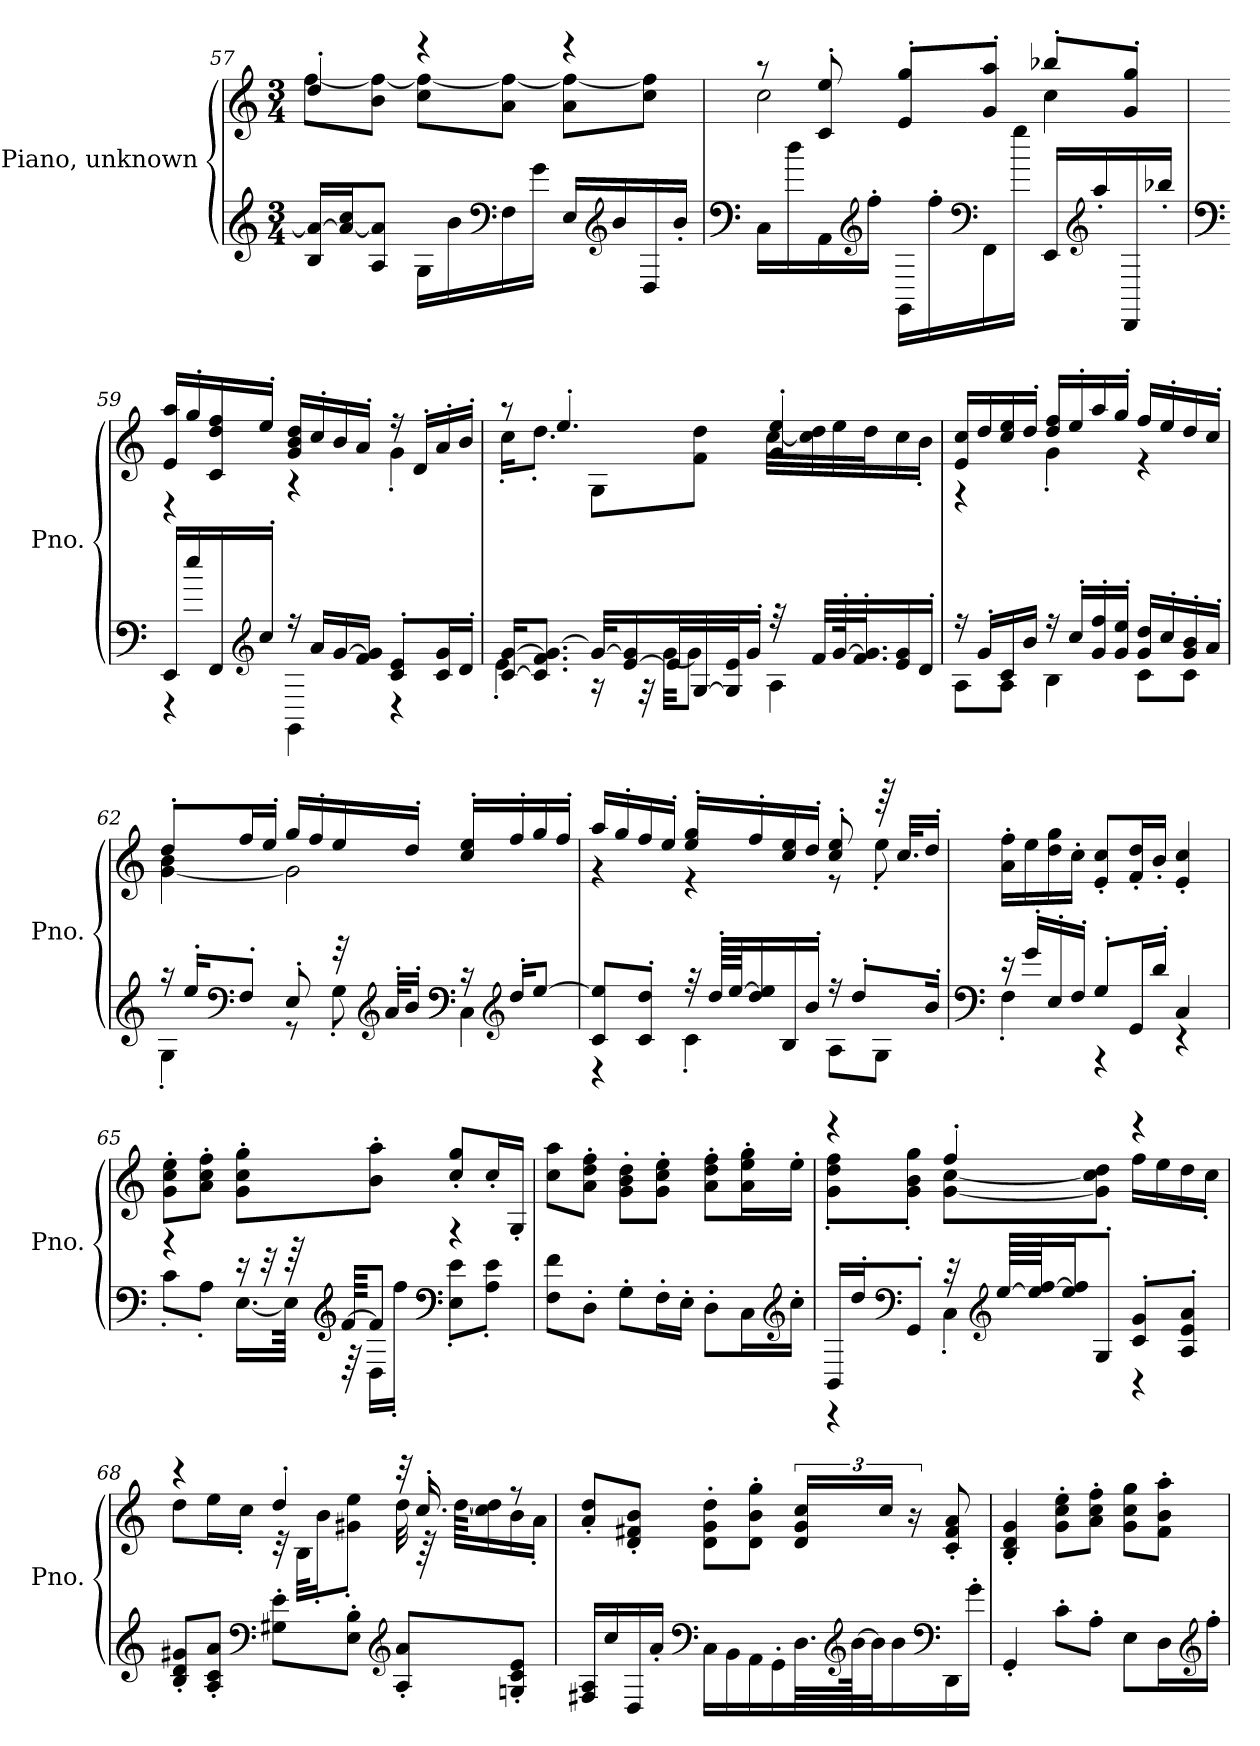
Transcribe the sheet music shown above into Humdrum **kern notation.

**kern	**kern
*part1	*part1
*staff2	*staff1
*I"Piano, unknown	*
*I'Pno.	*
!!LO:LB:g=z
*clefG2	*clefG2
*k[]	*k[]
*M3/4	*M3/4
=57	=57
*	*^
16B/ 16a/_LL	4dd'/	[8ff\L
16a/_ 16cc/J	.	.
8A/ 8a/]J	.	8b\ 8ff\_J
16G\LL	4r	8cc\ 8ff\_L
16b\	.	.
*clefF4	*	*
16F\	.	8a\ 8ff\_J
16g\JJ	.	.
16E/LL	4r	8a\ 8ff\_L
*clefG2	*	*
16b/	.	.
16D/	.	8cc\ 8ff\]J
16b'/JJ	.	.
=58	=58	=58
*clefF4	*	*
16C\LL	8r	2cc\
16dd\	.	.
16AA\	8c/' 8ee/'	.
*clefG2	*	*
16ff'\JJ	.	.
16GG\LL	8e/' 8gg/'L	.
16ff'\	.	.
*clefF4	*	*
16FF\	8g/' 8aa/'J	.
16gg\JJ	.	.
16EE/LL	8bb-X'/L	4cc\
*clefG2	*	*
16aa'/	.	.
16DD/	8g/' 8gg/'J	.
16bb-X'/JJ	.	.
!!LO:PB:g=z	!!
=59	=59	=59
*clefF4	*	*
*^	*	*
16EE/LL	4r	16e/ 16aa/LL	4r
16ee/	.	16gg'/	.
16FF/	.	16c/ 16dd/ 16ff/	.
*clefG2	*	*	*
16cc'/JJ	.	16ee'/JJ	.
16r	4GG\	16g/ 16b/ 16dd/LL	4r
16a/LL	.	16cc'/	.
[16g/	.	16b/	.
16f/ 16g/]JJ	.	16a'/JJ	.
8c/' 8e/'L	4r	16r	4g'\
.	.	16d'/LL	.
16c/ 16g/L	.	16a'/	.
16d'/JJ	.	16b'/JJ	.
=60	=60	=60	=60
[16c/ [16g/KL	4e'\	8r	16cc'\KL
8.c/] 8.f/ 8.g/_J	.	.	8.dd'\J
.	.	4.ee'/	.
32g/KLL_	16r	.	8G\L
[16e/ 16g/]	.	.	.
.	32r	.	.
32e/L]	[32g\KKL	.	.
[32G/	8g\J]	.	8f\ 8dd\J
32G/] 32e/J	.	.	.
16g'/JJ	.	.	.
32r	4A\	4g/' 4ee/'	[32cc\LLL
32f/LLL	.	.	32cc\] 32dd\
[64g'/K	.	.	32ee\
32.f/' 32.g/]'J	.	.	.
.	.	.	32dd\J
16e/ 16g/	.	.	16cc\
16d'/JJ	.	.	16b'\JJ
!!LO:LB:g=z	!!
=61	=61	=61	=61
16r	8A\L	16e/ 16cc/LL	4r
16g'/LL	.	16dd/	.
16c/	8A\J	16cc/ 16ee/	.
16b/JJ	.	16dd'/JJ	.
16r	4B\	16dd/ 16ff/LL	4g'\
16cc'/LL	.	16ee'/	.
16g/' 16ff/'	.	16aa/	.
16g/' 16ee/'JJ	.	16gg'/JJ	.
16g/ 16dd/LL	8c\L	16ff/LL	4r
16cc'/	.	16ee'/	.
16g/' 16b/'	8c\J	16dd/	.
16a'/JJ	.	16cc'/JJ	.
=62	=62	=62	=62
16r	4G'\	8dd'/L	[4g\ 4b\
16ee'/KL	.	.	.
*clefF4	*	*	*
8F'/J	.	16ff/L	.
.	.	16ee'/JJ	.
8E'/	8r	16gg/LL	2g\]
.	.	16ff'/	.
32r	8G'\	16ee/	.
*clefG2	*	*	*
32a'/KLL	.	.	.
16b'/JJ	.	16dd'/JJ	.
*clefF4	*	*	*
16r	4C\	16cc/' 16ee/'LL	.
*clefG2	*	*	*
16dd'/KL	.	16ff'/	.
[8ee/J	.	16gg/	.
.	.	16ff'/JJ	.
!!LO:LB:g=z	!!
=63	=63	=63	=63
8c/ 8ee/]L	4r	16aa/LL	4r
.	.	16gg'/	.
8c/' 8dd/'J	.	16ff/	.
.	.	16ee'/JJ	.
32r	4c'\	16ee/' 16gg/'LL	4r
64dd'/LLLL	.	.	.
[64ee/JJ	.	.	.
16dd/ 16ee/]	.	16ff'/	.
16B/	.	16cc/ 16ee/	.
16b'/JJ	.	16dd'/JJ	.
16r	8A\L	8cc/' 8ee/'	8r
8dd'/L	.	.	.
.	8G\J	64r	8ee'\
.	.	32.cc/KLL	.
16b'/Jk	.	16dd'/JJ	.
*	*	*v	*v
=64	=64	=64
*clefF4	*	*
16r	4F'\	16a\' 16ff\'LL
16g'/LL	.	16ee\
16E'/	.	16dd\ 16gg\
16F'/JJ	.	16cc'\JJ
8G'/L	4r	8e/' 8cc/'L
16GG/L	.	16f/' 16dd/'L
16d'/JJ	.	16b'/JJ
4C/	4r	4e/' 4cc/'
=65	=65	=65
4r	8c'\L	8g\' 8cc\' 8ee\'L
.	8A'\J	8a\' 8cc\' 8ff\'J
16r	[16.E\LL	8g\' 8cc\' 8gg\'L
32r	.	.
64r	64E\JJkk]	.
*clefG2	*	*
[64f/KKKL	64r	.
8f/J]	16D\LL	8b\' 8aa\'J
.	16ff'\JJ	.
*clefF4	*	*
4r	8E\' 8e\'L	8cc/' 8gg/'L
.	8A\' 8e\'J	16cc'/L
.	.	16G'/JJ
*v	*v	*
!!LO:LB:g=z
=66	=66
8F\ 8f\L	8cc\ 8aa\L
8D'\J	8a\' 8dd\' 8ff\'J
8G'\L	8g\' 8b\' 8dd\'L
16F'\L	8g\' 8cc\' 8ee\'J
16E'\JJ	.
8D'\L	8a\' 8dd\' 8ff\'L
16C\L	16a\' 16ee\' 16gg\'L
*clefG2	*
16cc'\JJ	16ee'\JJ
=67	=67
*^	*^
16BB/LL	4r	4r	8g\' 8dd\' 8ff\'L
16dd'/J	.	.	.
*clefF4	*	*	*
8GG'/J	.	.	8g\' 8b\' 8gg\'J
32r	4C'\	4ff'/	[8g\ [8cc\L
*clefG2	*	*	*
[64ee/LLLL	.	.	.
64ee/] [64ff/JJ	.	.	.
16ee/ 16ff/]J	.	.	.
8G'/J	.	.	8g\] 8cc\] 8dd\J
8c/' 8g/'L	4r	4r	16ff\LL
.	.	.	16ee\
8A/' 8e/' 8a/'J	.	.	16dd\
.	.	.	16cc'\JJ
*v	*v	*	*
!!LO:LB:g=z	!!
=68	=68	=68
8B/' 8d/' 8g#X/'L	4r	8dd\L
8A/' 8c/' 8a/'J	.	16ee\L
.	.	16cc'\JJ
*clefF4	*	*
8G#X\' 8e\'L	4dd'/	32r
.	.	32B\KLL
.	.	16b'\J
8E\' 8B\'J	.	8g#X\' 8ee\'J
*clefG2	*	*
8A/' 8a/'L	32r	32dd\
.	16.cc'/	64r
.	.	[64dd\KKLL
.	.	16cc\ 16dd\]
8Gn/' 8c/' 8e/'J	8r	16b\
.	.	16a'\JJ
*	*v	*v
=69	=69
16F#X/ 16A/LL	8a/' 8dd/'L
16cc/	.
16D/	8d/' 8f#X/' 8b/'J
16a'/JJ	.
*clefF4	*
16C\LL	8d\' 8g\' 8dd\'L
16BB\	.
16AA\	8d\' 8b\' 8gg\'J
16GG'\	.
64.D\LL	24d/ 24g/ 24cc/LL
*clefG2	*
[128b\JK	.
32b\J]	.
.	24cc/JJ
16b\	.
.	24r
*clefF4	*
16DD\	8c/' 8f#/' 8a/'
16g'\JJ	.
!!LO:LB:g=z
=70	=70
4GG'/	4B/' 4d/' 4g/'
8c'\L	8g\' 8cc\' 8ee\'L
8A'\J	8a\' 8cc\' 8ff\'J
8E\L	8g\ 8cc\ 8gg\L
16D\L	8f\' 8b\' 8aa\'J
*clefG2	*
16ff'\JJ	.
=	=
*-	*-
